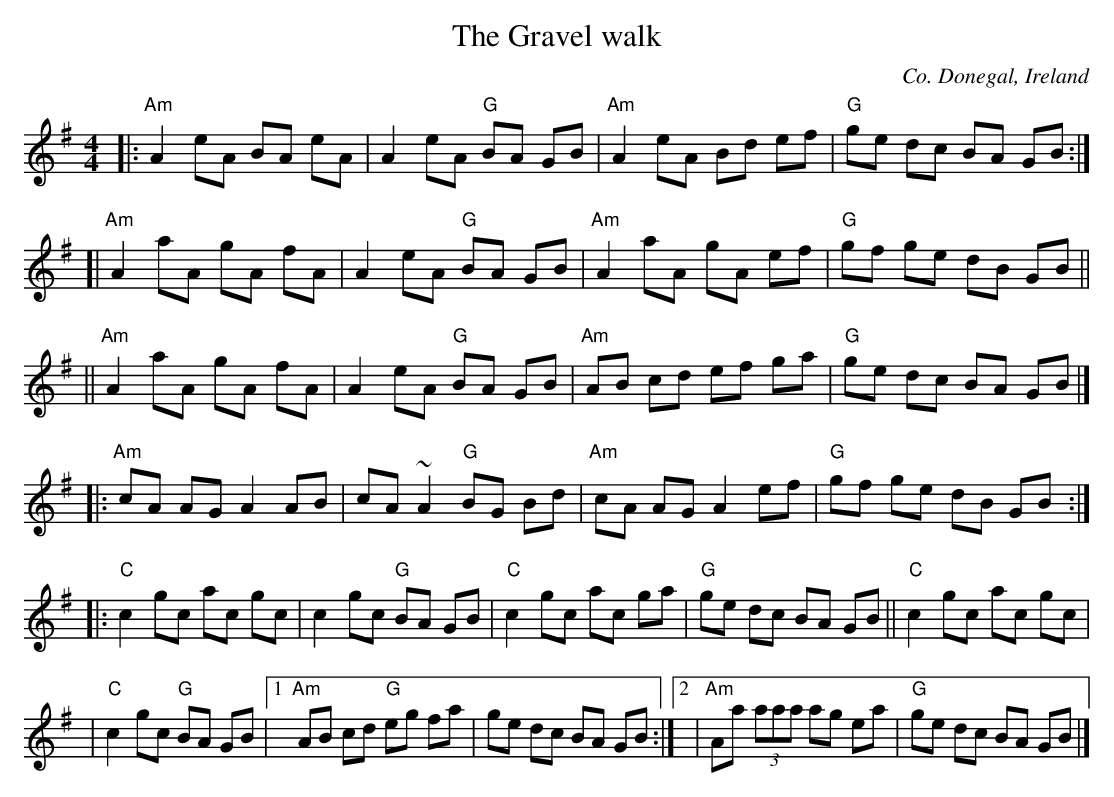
X:1
T:Gravel walk, The
O:Co. Donegal, Ireland
M:4/4
K:ADor
|: "Am"A2 eA BA eA | A2  eA "G"BA GB | "Am"A2 eA Bd ef | "G"ge dc BA GB :|
[| "Am"A2 aA gA fA | A2  eA "G"BA GB | "Am"A2 aA gA ef | "G"gf ge dB GB ||
|| "Am"A2 aA gA fA | A2  eA "G"BA GB | "Am"AB cd ef ga | "G"ge dc BA GB |]
|: "Am"cA AG A2 AB | cA ~A2 "G"BG Bd | "Am"cA AG A2 ef | "G"gf ge dB GB :|
|: "C"c2 gc ac gc | c2 gc "G"BA GB | "C"c2 gc ac ga | "G"ge dc BA GB || "C"c2 gc ac gc |
| "C"c2 gc "G"BA GB |1 "Am"AB cd "G"eg fa | ge dc BA GB :|2 | "Am"Aa (3aaa ag ea | "G"ge dc BA GB |]
